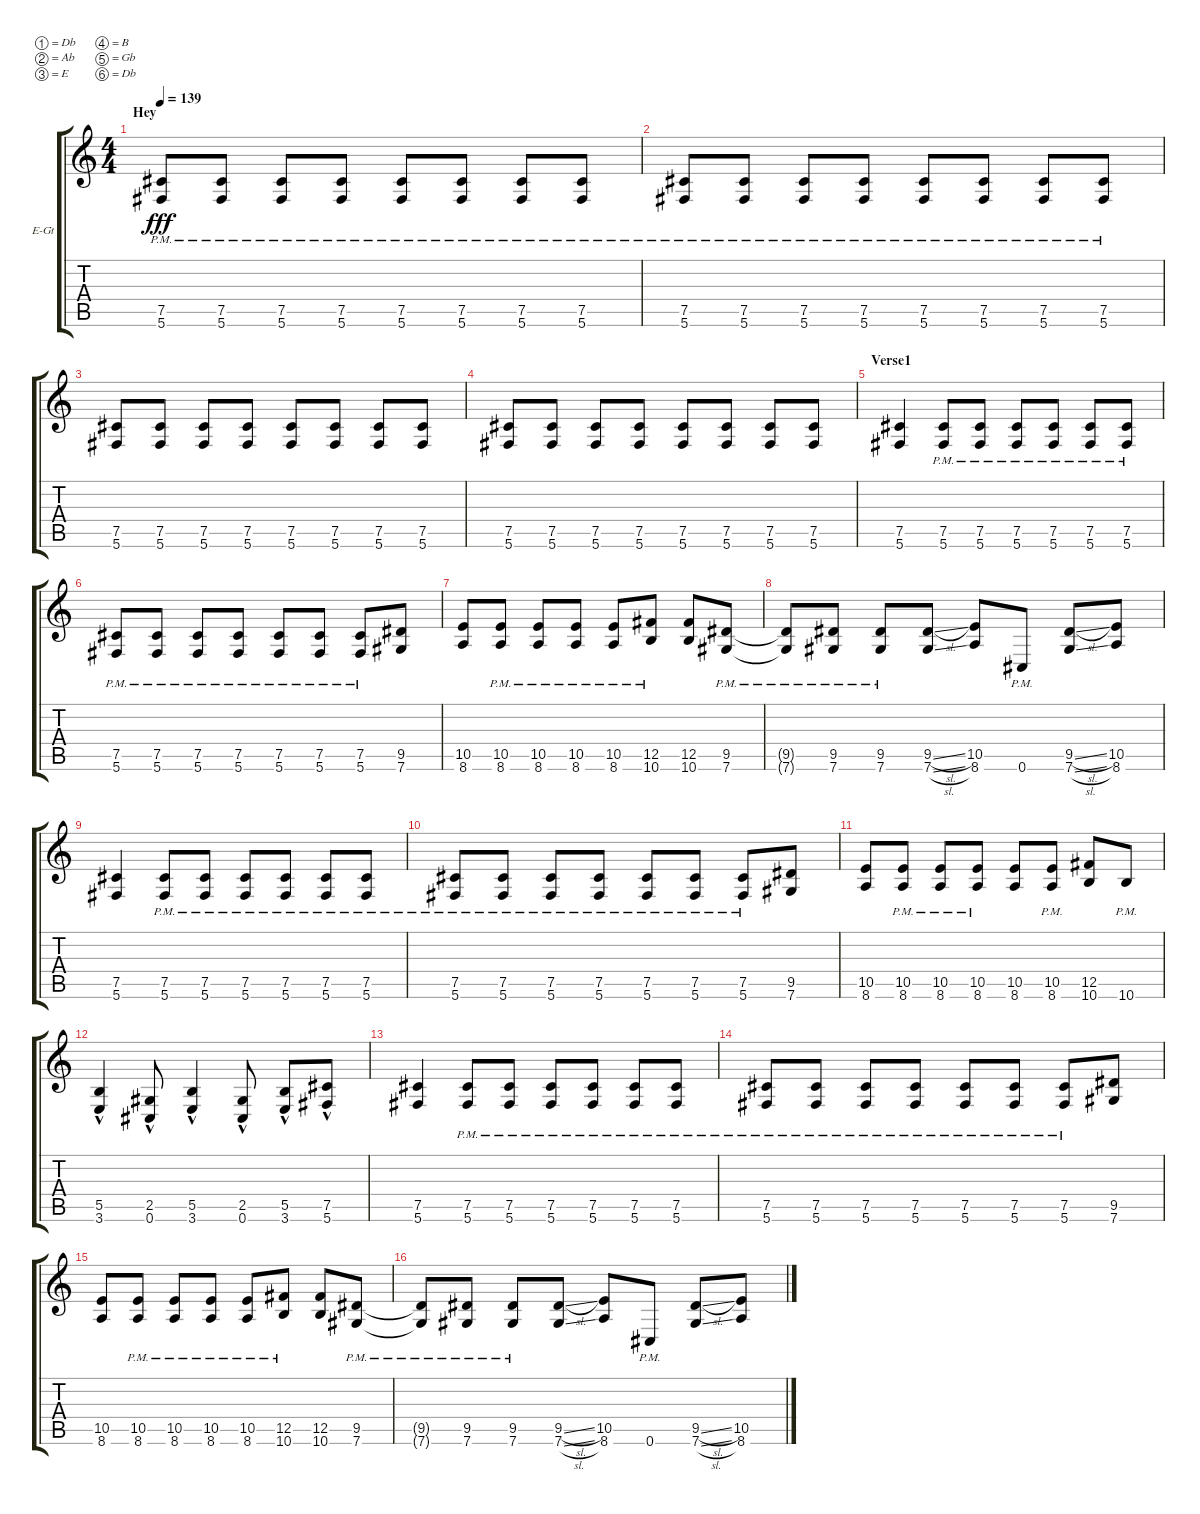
\bracketExtendMode groupsimilarinstruments
\firstSystemTrackNameOrientation horizontal
\otherSystemsTrackNameOrientation horizontal
\track ("Electric Guitar 2" "E-Gt") {instrument distortionguitar}
\staff {score tabs}
\tuning (Db4 Ab3 E3 B2 Gb2 Db2)
\ts (4 4)
\section ("" "Hey")
\tempo 139
\clef g2
\ks c
(5.6{pm} 7.5{pm}).8{dy fff} (5.6{pm} 7.5{pm}).8 (5.6{pm} 7.5{pm}).8 (5.6{pm} 7.5{pm}).8 (5.6{pm} 7.5{pm}).8 (5.6{pm} 7.5{pm}).8 (5.6{pm} 7.5{pm}).8 (5.6{pm} 7.5{pm}).8 |
(5.6{pm} 7.5{pm}).8 (5.6{pm} 7.5{pm}).8 (5.6{pm} 7.5{pm}).8 (5.6{pm} 7.5{pm}).8 (5.6{pm} 7.5{pm}).8 (5.6{pm} 7.5{pm}).8 (5.6{pm} 7.5{pm}).8 (5.6{pm} 7.5{pm}).8 |
(5.6 7.5).8 (5.6 7.5).8 (5.6 7.5).8 (5.6 7.5).8 (5.6 7.5).8 (5.6 7.5).8 (5.6 7.5).8 (5.6 7.5).8 |
(5.6 7.5).8 (5.6 7.5).8 (5.6 7.5).8 (5.6 7.5).8 (5.6 7.5).8 (5.6 7.5).8 (5.6 7.5).8 (5.6 7.5).8 |
\section ("" "Verse1")
(5.6 7.5).4 (5.6{pm} 7.5{pm}).8 (5.6{pm} 7.5{pm}).8 (5.6{pm} 7.5{pm}).8 (5.6{pm} 7.5{pm}).8 (5.6{pm} 7.5{pm}).8 (5.6{pm} 7.5{pm}).8 |
(5.6{pm} 7.5{pm}).8 (5.6{pm} 7.5{pm}).8 (5.6{pm} 7.5{pm}).8 (5.6{pm} 7.5{pm}).8 (5.6{pm} 7.5{pm}).8 (5.6{pm} 7.5{pm}).8 (5.6{pm} 7.5{pm}).8 (7.6 9.5).8 |
(8.6 10.5).8 (8.6{pm} 10.5{pm}).8 (8.6{pm} 10.5{pm}).8 (8.6{pm} 10.5{pm}).8 (8.6{pm} 10.5{pm}).8 (10.6{pm} 12.5{pm}).8 (10.6 12.5).8 (7.6{pm} 9.5).8 |
(7.6{pm t} 9.5{t}).8 (7.6{pm} 9.5{pm}).8 (7.6{pm} 9.5{pm}).8 (7.6{sl} 9.5{sl}).8 (8.6 10.5).8 0.6{pm}.8 (7.6{sl} 9.5{sl}).8 (8.6 10.5).8 |
(5.6 7.5).4 (5.6{pm} 7.5{pm}).8 (5.6{pm} 7.5{pm}).8 (5.6{pm} 7.5{pm}).8 (5.6{pm} 7.5{pm}).8 (5.6{pm} 7.5{pm}).8 (5.6{pm} 7.5{pm}).8 |
(5.6{pm} 7.5{pm}).8 (5.6{pm} 7.5{pm}).8 (5.6{pm} 7.5{pm}).8 (5.6{pm} 7.5{pm}).8 (5.6{pm} 7.5{pm}).8 (5.6{pm} 7.5{pm}).8 (5.6{pm} 7.5{pm}).8 (7.6 9.5).8 |
(8.6 10.5).8 (8.6{pm} 10.5{pm}).8 (8.6{pm} 10.5{pm}).8 (8.6{pm} 10.5{pm}).8 (8.6 10.5).8 (8.6{pm} 10.5{pm}).8 (10.6 12.5).8 10.6{pm}.8 |
(3.6{hac} 5.5).4 (0.6{hac} 2.5).8 (3.6{hac} 5.5).4 (0.6{hac} 2.5).8 (3.6{hac} 5.5).8 (5.6{hac} 7.5).8 |
(5.6 7.5).4 (5.6{pm} 7.5{pm}).8 (5.6{pm} 7.5{pm}).8 (5.6{pm} 7.5{pm}).8 (5.6{pm} 7.5{pm}).8 (5.6{pm} 7.5{pm}).8 (5.6{pm} 7.5{pm}).8 |
(5.6{pm} 7.5{pm}).8 (5.6{pm} 7.5{pm}).8 (5.6{pm} 7.5{pm}).8 (5.6{pm} 7.5{pm}).8 (5.6{pm} 7.5{pm}).8 (5.6{pm} 7.5{pm}).8 (5.6{pm} 7.5{pm}).8 (7.6 9.5).8 |
(8.6 10.5).8 (8.6{pm} 10.5{pm}).8 (8.6{pm} 10.5{pm}).8 (8.6{pm} 10.5{pm}).8 (8.6{pm} 10.5{pm}).8 (10.6{pm} 12.5{pm}).8 (10.6 12.5).8 (7.6{pm} 9.5).8 |
(7.6{pm t} 9.5{t}).8 (7.6{pm} 9.5{pm}).8 (7.6{pm} 9.5{pm}).8 (7.6{sl} 9.5{sl}).8 (8.6 10.5).8 0.6{pm}.8 (7.6{sl} 9.5{sl}).8 (8.6 10.5).8
